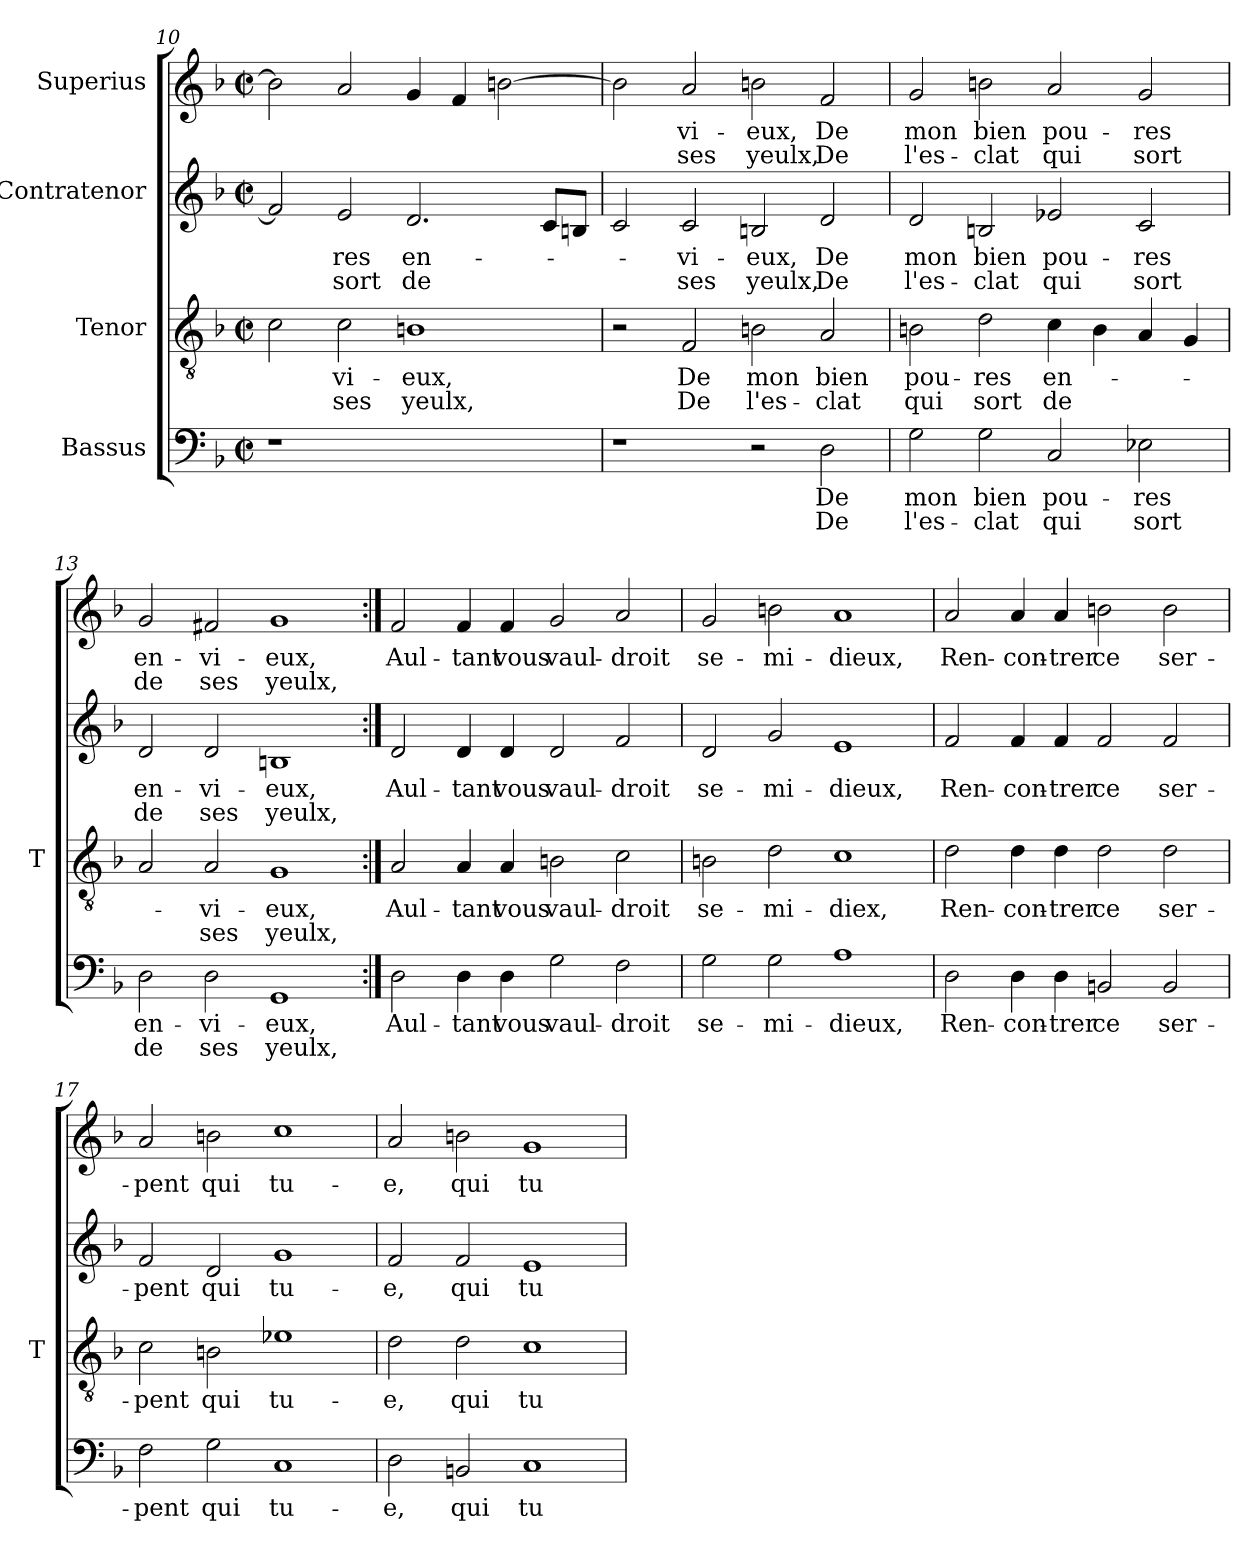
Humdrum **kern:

**kern	**text	**text	**kern	**text	**text	**kern	**text	**text	**kern	**text	**text
*part4	*part4	*part4	*part3	*part3	*part3	*part2	*part2	*part2	*part1	*part1	*part1
*staff4	*staff4	*staff4	*staff3	*staff3	*staff3	*staff2	*staff2	*staff2	*staff1	*staff1	*staff1
*I"Bassus	*	*	*I"Tenor	*	*	*I"Contratenor	*	*	*I"Superius	*	*
*	*	*	*I'T	*	*	*	*	*	*	*	*
*clefF4	*	*	*clefGv2	*	*	*clefG2	*	*	*clefG2	*	*
*k[b-]	*	*	*k[b-]	*	*	*k[b-]	*	*	*k[b-]	*	*
*F:	*	*	*F:	*	*	*F:	*	*	*F:	*	*
*M2/2	*	*	*M2/2	*	*	*M2/2	*	*	*M2/2	*	*
*met(c|)	*	*	*met(c|)	*	*	*met(c|)	*	*	*met(c|)	*	*
=10	=10	=10	=10	=10	=10	=10	=10	=10	=10	=10	=10
1r	.	.	2c	.	.	2f]	.	.	2b]	.	.
.	.	.	2c	vi-	-ses	2e	-res	-sort	2a	.	.
1ryy	.	.	1B	-eux,	-yeulx,	2.d	en-	-de	4g	.	.
.	.	.	.	.	.	.	.	.	4f	.	.
.	.	.	.	.	.	.	.	.	[2b	.	.
.	.	.	.	.	.	8cL	.	.	.	.	.
.	.	.	.	.	.	8BJ	.	.	.	.	.
=11	=11	=11	=11	=11	=11	=11	=11	=11	=11	=11	=11
1r	.	.	2r	.	.	2c	.	.	2b]	.	.
.	.	.	2F	-De	-De	2c	vi-	-ses	2a	vi-	-ses
2r	.	.	2B	-mon	l'es-	2B	-eux,	-yeulx,	2b	-eux,	-yeulx,
2D	-De	-De	2A	-bien	-clat	2d	-De	-De	2f	-De	-De
=12	=12	=12	=12	=12	=12	=12	=12	=12	=12	=12	=12
2G	-mon	l'es-	2B	pou-	-qui	2d	-mon	l'es-	2g	-mon	l'es-
2G	-bien	-clat	2d	-res	-sort	2B	-bien	-clat	2b	-bien	-clat
2C	pou-	-qui	4c	en-	-de	2e-X	pou-	-qui	2a	pou-	-qui
.	.	.	4B	.	.	.	.	.	.	.	.
2E-X	-res	-sort	4A	.	.	2c	-res	-sort	2g	-res	-sort
.	.	.	4G	.	.	.	.	.	.	.	.
=13	=13	=13	=13	=13	=13	=13	=13	=13	=13	=13	=13
2D	en-	-de	2A	.	.	2d	en-	-de	2g	en-	-de
2D	vi-	-ses	2A	vi-	-ses	2d	vi-	-ses	2f#X	vi-	-ses
1GG	-eux,	-yeulx,	1G	-eux,	-yeulx,	1B	-eux,	-yeulx,	1g	-eux,	-yeulx,
!!LO:PB:g=z
=14:|!	=14:|!	=14:|!	=14:|!	=14:|!	=14:|!	=14:|!	=14:|!	=14:|!	=14:|!	=14:|!	=14:|!
2D	Aul-	.	2A	Aul-	.	2d	Aul-	.	2f	Aul-	.
4D	-tant	.	4A	-tant	.	4d	-tant	.	4f	-tant	.
4D	-vous	.	4A	-vous	.	4d	-vous	.	4f	-vous	.
2G	vaul-	.	2B	vaul-	.	2d	vaul-	.	2g	vaul-	.
2F	-droit	.	2c	-droit	.	2f	-droit	.	2a	-droit	.
=15	=15	=15	=15	=15	=15	=15	=15	=15	=15	=15	=15
2G	se-	.	2B	se-	.	2d	se-	.	2g	se-	.
2G	mi-	.	2d	mi-	.	2g	mi-	.	2b	mi-	.
1A	-dieux,	.	1c	-diex,	.	1e	-dieux,	.	1a	-dieux,	.
=16	=16	=16	=16	=16	=16	=16	=16	=16	=16	=16	=16
2D	Ren-	.	2d	Ren-	.	2f	Ren-	.	2a	Ren-	.
4D	con-	.	4d	con-	.	4f	con-	.	4a	con-	.
4D	-trer	.	4d	-trer	.	4f	-trer	.	4a	-trer	.
2BB	-ce	.	2d	-ce	.	2f	-ce	.	2b	-ce	.
2BB	ser-	.	2d	ser-	.	2f	ser-	.	2b	ser-	.
=17	=17	=17	=17	=17	=17	=17	=17	=17	=17	=17	=17
2F	-pent	.	2c	-pent	.	2f	-pent	.	2a	-pent	.
2G	-qui	.	2B	-qui	.	2d	-qui	.	2b	-qui	.
1C	tu-	.	1e-X	tu-	.	1g	tu-	.	1cc	tu-	.
=18	=18	=18	=18	=18	=18	=18	=18	=18	=18	=18	=18
2D	-e,	.	2d	-e,	.	2f	-e,	.	2a	-e,	.
2BB	-qui	.	2d	-qui	.	2f	-qui	.	2b	-qui	.
1C	tu-	.	1c	tu-	.	1e	tu-	.	1g	tu-	.
=	=	=	=	=	=	=	=	=	=	=	=
*-	*-	*-	*-	*-	*-	*-	*-	*-	*-	*-	*-
